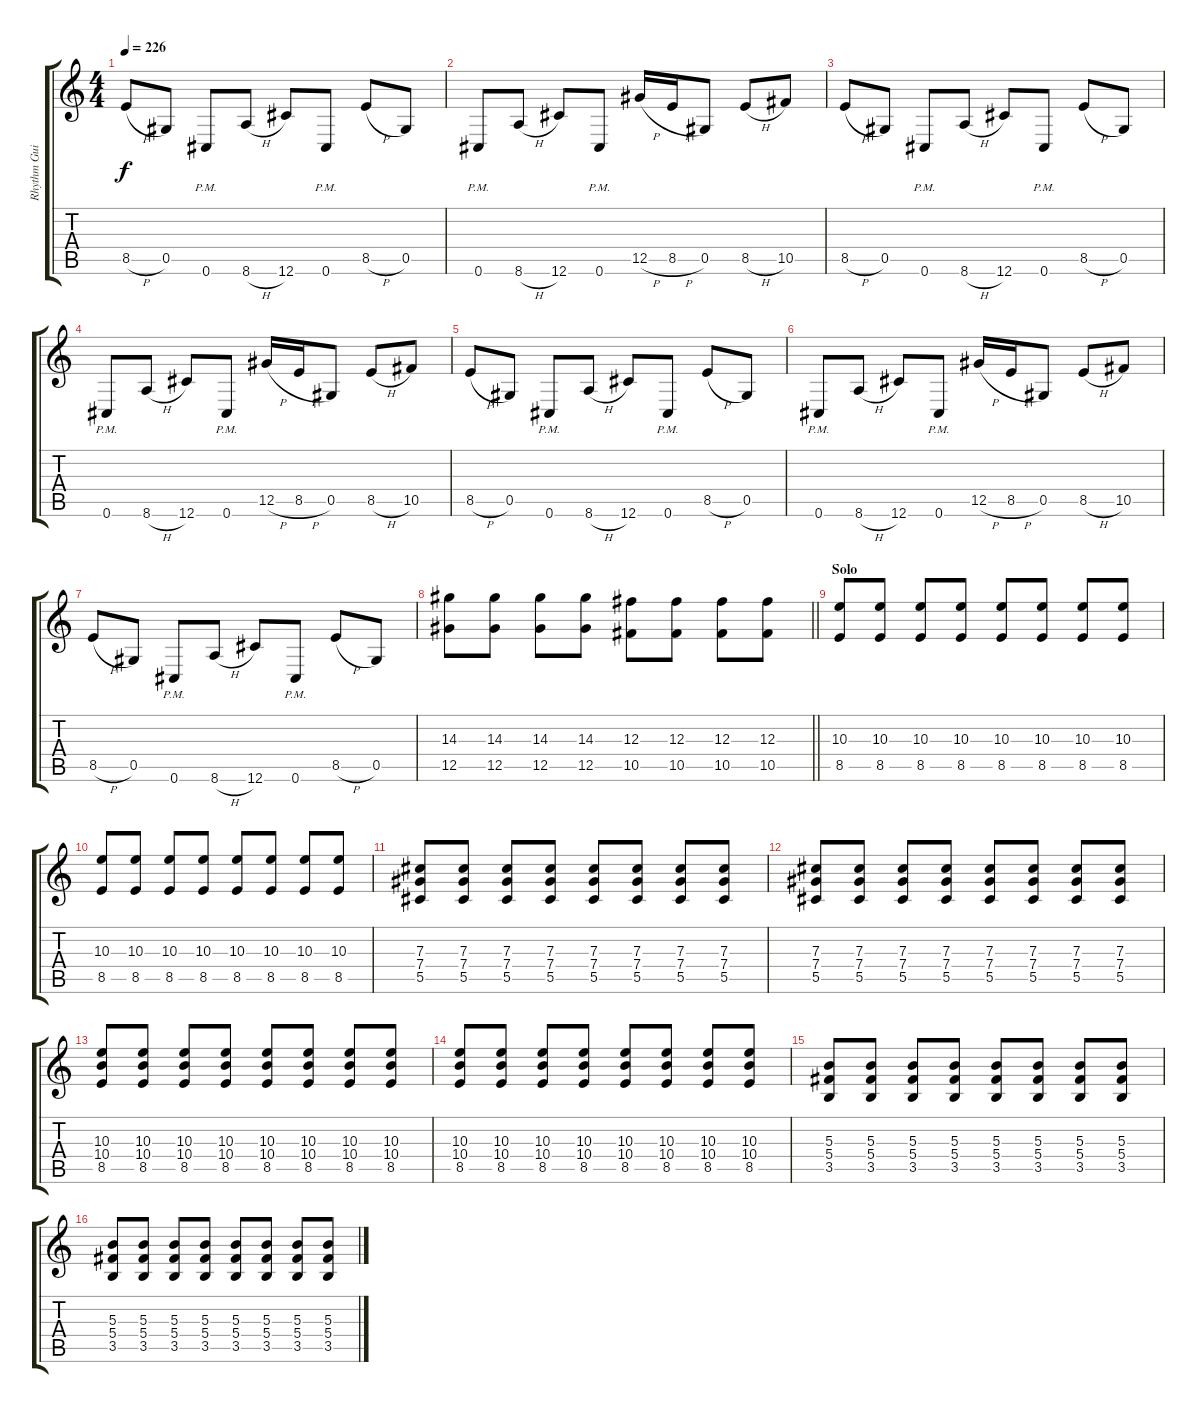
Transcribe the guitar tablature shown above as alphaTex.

\track ("Rhythm Guitar II" "Rhythm Gui") {instrument overdrivenguitar}
\staff {score tabs}
\tuning (Eb4 Bb3 Gb3 Db3 Ab2 Db2) {hide}
\ts (4 4)
\tempo 226
\clef g2
\ks c
8.5{h}.8{dy f} 0.5.8 0.6{pm}.8 8.6{h}.8 12.6.8 0.6{pm}.8 8.5{h}.8 0.5.8 |
0.6{pm}.8 8.6{h}.8 12.6.8 0.6{pm}.8 12.5{h}.16 8.5{h}.16 0.5.8 8.5{h}.8 10.5.8 |
8.5{h}.8 0.5.8 0.6{pm}.8 8.6{h}.8 12.6.8 0.6{pm}.8 8.5{h}.8 0.5.8 |
0.6{pm}.8 8.6{h}.8 12.6.8 0.6{pm}.8 12.5{h}.16 8.5{h}.16 0.5.8 8.5{h}.8 10.5.8 |
8.5{h}.8 0.5.8 0.6{pm}.8 8.6{h}.8 12.6.8 0.6{pm}.8 8.5{h}.8 0.5.8 |
0.6{pm}.8 8.6{h}.8 12.6.8 0.6{pm}.8 12.5{h}.16 8.5{h}.16 0.5.8 8.5{h}.8 10.5.8 |
8.5{h}.8 0.5.8 0.6{pm}.8 8.6{h}.8 12.6.8 0.6{pm}.8 8.5{h}.8 0.5.8 |
\barLineRight lightlight
(14.3 12.5).8 (14.3 12.5).8 (14.3 12.5).8 (14.3 12.5).8 (12.3 10.5).8 (12.3 10.5).8 (12.3 10.5).8 (12.3 10.5).8 |
\section ("" "Solo")
(10.3 8.5).8 (10.3 8.5).8 (10.3 8.5).8 (10.3 8.5).8 (10.3 8.5).8 (10.3 8.5).8 (10.3 8.5).8 (10.3 8.5).8 |
(10.3 8.5).8 (10.3 8.5).8 (10.3 8.5).8 (10.3 8.5).8 (10.3 8.5).8 (10.3 8.5).8 (10.3 8.5).8 (10.3 8.5).8 |
(7.3 7.4 5.5).8 (7.3 7.4 5.5).8 (7.3 7.4 5.5).8 (7.3 7.4 5.5).8 (7.3 7.4 5.5).8 (7.3 7.4 5.5).8 (7.3 7.4 5.5).8 (7.3 7.4 5.5).8 |
(7.3 7.4 5.5).8 (7.3 7.4 5.5).8 (7.3 7.4 5.5).8 (7.3 7.4 5.5).8 (7.3 7.4 5.5).8 (7.3 7.4 5.5).8 (7.3 7.4 5.5).8 (7.3 7.4 5.5).8 |
(10.3 10.4 8.5).8 (10.3 10.4 8.5).8 (10.3 10.4 8.5).8 (10.3 10.4 8.5).8 (10.3 10.4 8.5).8 (10.3 10.4 8.5).8 (10.3 10.4 8.5).8 (10.3 10.4 8.5).8 |
(10.3 10.4 8.5).8 (10.3 10.4 8.5).8 (10.3 10.4 8.5).8 (10.3 10.4 8.5).8 (10.3 10.4 8.5).8 (10.3 10.4 8.5).8 (10.3 10.4 8.5).8 (10.3 10.4 8.5).8 |
(5.3 5.4 3.5).8 (5.3 5.4 3.5).8 (5.3 5.4 3.5).8 (5.3 5.4 3.5).8 (5.3 5.4 3.5).8 (5.3 5.4 3.5).8 (5.3 5.4 3.5).8 (5.3 5.4 3.5).8 |
(5.3 5.4 3.5).8 (5.3 5.4 3.5).8 (5.3 5.4 3.5).8 (5.3 5.4 3.5).8 (5.3 5.4 3.5).8 (5.3 5.4 3.5).8 (5.3 5.4 3.5).8 (5.3 5.4 3.5).8
